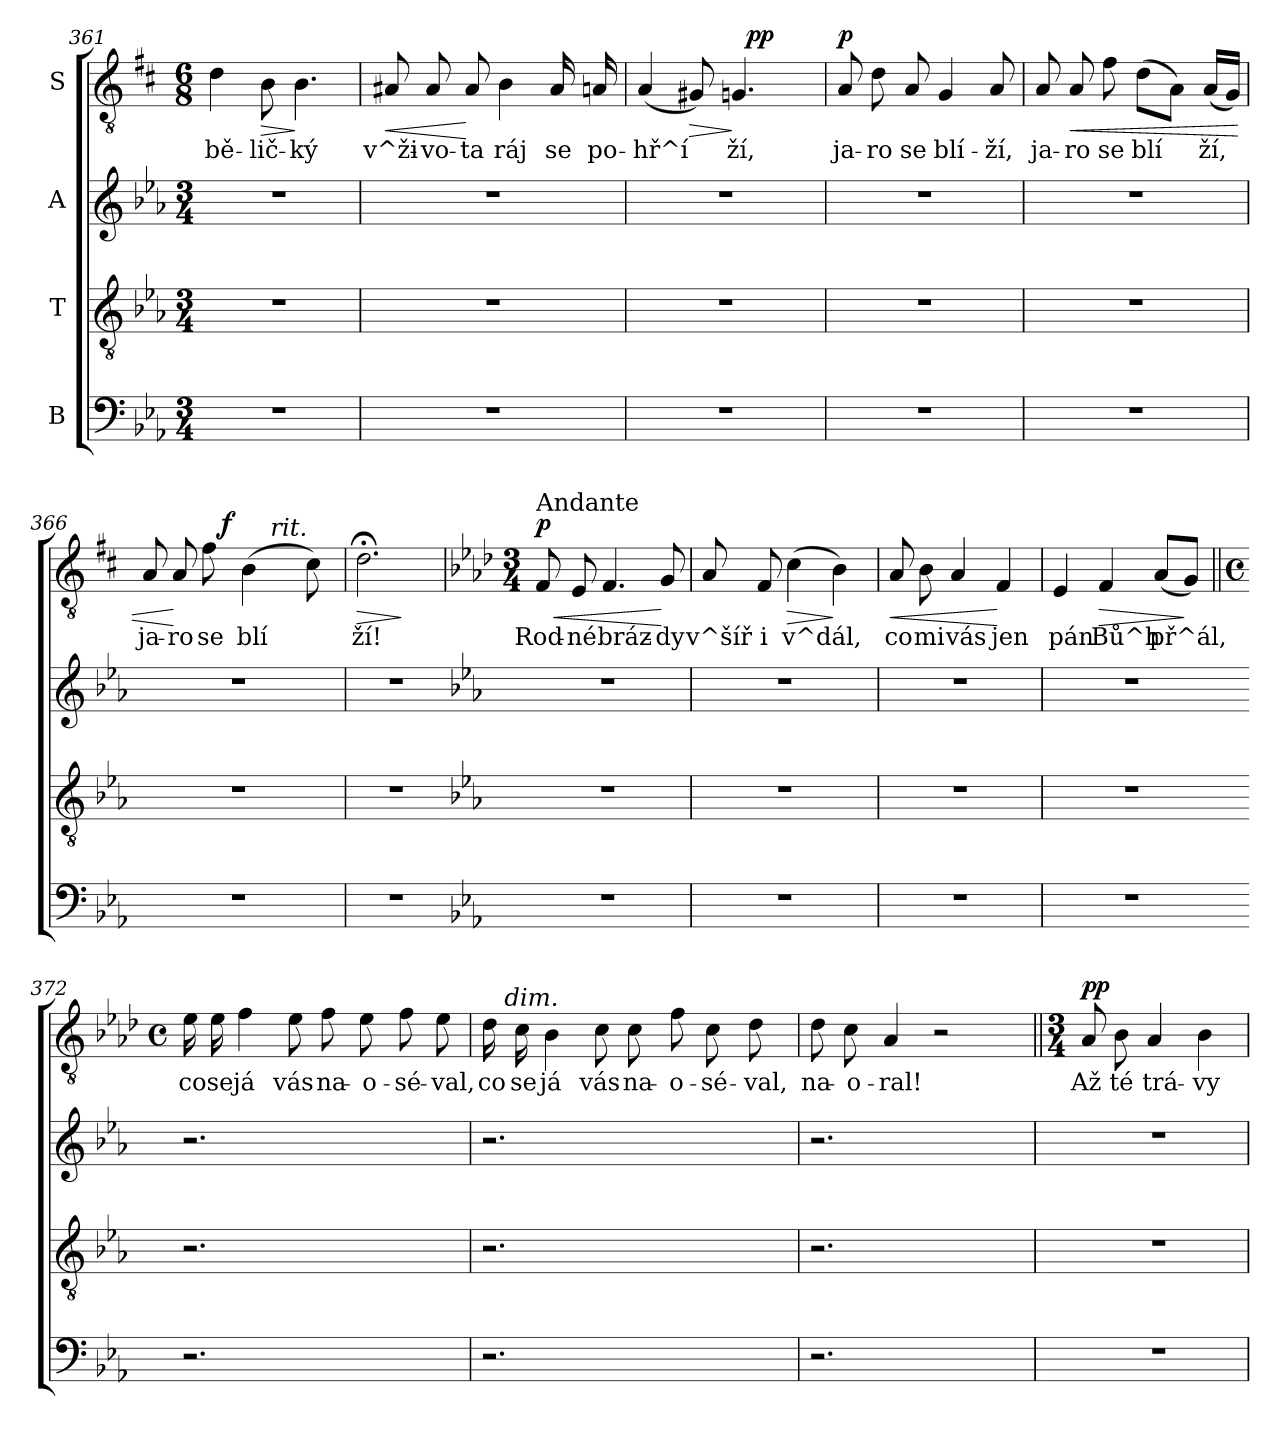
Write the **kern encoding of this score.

**kern	**kern	**kern	**kern	**text	**dynam
*part4	*part3	*part2	*part1	*part1	*part1
*staff4	*staff3	*staff2	*staff1	*staff1	*staff1
*I"B	*I"T	*I"A	*I"S	*	*
!!LO:LB:g=z
*clefF4	*clefGv2	*clefG2	*clefGv2	*	*
*k[b-e-a-]	*k[b-e-a-]	*k[b-e-a-]	*k[f#c#]	*	*
*E-:	*E-:	*E-:	*D:	*	*
*M3/4	*M3/4	*M3/4	*M6/8	*	*
=361	=361	=361	=361	=361	=361
!	!	!	!	!LO:LY:b:rj	!
2.r	2.r	2.r	4d\	bě-	.
!	!	!	!	!LO:LY:b:rj	!LO:HP:b
.	.	.	8B\	-lič-	>
!	!	!	!	!LO:LY:b:rj	!
.	.	.	4.B\	-ký	]
=362	=362	=362	=362	=362	=362
!	!	!	!	!LO:LY:b:rj	!LO:HP:b
2.r	2.r	2.r	8A#X/	v^ži-	<
!	!	!	!	!LO:LY:b:rj	!
.	.	.	8A#/	-vo-	.
!	!	!	!	!LO:LY:b:rj	!
.	.	.	8A#/	-ta	[
!	!	!	!	!LO:LY:b:rj	!
.	.	.	4B\	ráj	.
!	!	!	!	!LO:LY:b:rj	!
.	.	.	16A#/	se	.
!	!	!	!	!LO:LY:b:rj	!
.	.	.	16An/	po-	.
=363	=363	=363	=363	=363	=363
!	!	!	!LO:TX:a:i:t=rit.	!	!
!	!	!	!	!LO:LY:b:rj	!
*	*	*	*^	*	*
2.r	2.r	2.r	(<4A/	4ryy	-hř^í-	.
!	!	!	!	!	!LO:LY:b:rj	!LO:HP:b
.	.	.	8G#X/)	8ryy	--	>
!	!	!	!	!	!LO:LY:b:rj	!
.	.	.	4.Gn/	32ryy	-ží,	]
!	!	!	!	!	!	!LO:DY:b
.	.	.	.	4ryy	.	pp
.	.	.	.	16.ryy	.	.
=364	=364	=364	=364	=364	=364	=364
!	!	!	!	!	!LO:LY:b:rj	!LO:DY:a
*	*	*	*v	*v	*	*
2.r	2.r	2.r	8A/	ja-	p
!	!	!	!	!LO:LY:b:rj	!
.	.	.	8d\	-ro	.
!	!	!	!	!LO:LY:b:rj	!
.	.	.	8A/	se	.
!	!	!	!	!LO:LY:b:rj	!
.	.	.	4G/	blí-	.
!	!	!	!	!LO:LY:b:rj	!
.	.	.	8A/	-ží,	.
!!LO:LB:g=z
=365	=365	=365	=365	=365	=365
!	!	!	!	!LO:LY:b:rj	!
2.r	2.r	2.r	8A/	ja-	.
!	!	!	!	!LO:LY:b:rj	!LO:HP:b
.	.	.	8A/	-ro	<
!	!	!	!	!LO:LY:b:rj	!
.	.	.	8f#\	se	.
!	!	!	!	!LO:LY:b:rj	!
.	.	.	(>8d\L	blí-	.
!	!	!	!	!LO:LY:b:rj	!
.	.	.	8A\J)	--	.
!	!	!	!	!LO:LY:b:rj	!
.	.	.	(<16A/L	-ží,	.
!	!	!	!	!LO:LY:b:rj	!
.	.	.	16G/J)	.	.
=366	=366	=366	=366	=366	=366
!	!	!	!	!LO:LY:b:rj	!
*	*	*	*^	*	*
*	*	*	*	*^	*	*
2.r	2.r	2.r	8A/	4ryy	4ryy	ja-	.
!	!	!	!	!	!	!LO:LY:b:rj	!
.	.	.	8A/	.	.	-ro	[
!	!	!	!	!	!	!LO:LY:b:rj	!
.	.	.	8f#\	16ryy	8ryy	se	.
!	!	!	!	!	!	!	!LO:DY:a
.	.	.	.	4..ryy	.	.	f
!	!	!	!	!	!	!LO:LY:b:rj	!
.	.	.	(>4B\	.	16ryy	blí-	.
.	.	.	.	.	64ryy	.	.
!	!	!	!	!	!LO:TX:a:i:t=rit.	!	!
.	.	.	.	.	4ryy	.	.
!	!	!	!	!	!	!LO:LY:b:rj	!
.	.	.	8c#\)	.	.	--	.
.	.	.	.	.	32.ryy	.	.
=367	=367	=367	=367	=367	=367	=367	=367
!	!	!	!	!	!	!LO:LY:b:rj	!LO:HP:b
*	*	*	*v	*v	*v	*	*
2.r	2.r	2.r	2.d;<\	-ží!	>
.	.	.	.	.	]
=368	=368	=368	=368!	=368!	=368!
*	*	*	*k[b-e-a-d-]	*	*
*	*	*	*A-:	*	*
*	*	*	*M3/4	*	*
!	!	!	!LO:TX:a:t=Andante	!	!
!	!	!	!	!LO:LY:b:rj	!LO:HP:b
!	!	!	!	!	!LO:DY:n=1:a
2.r	2.r	2.r	8F/	Rod-	< p
!	!	!	!	!LO:LY:b:rj	!
.	.	.	8E-/	-né	.
!	!	!	!	!LO:LY:b:rj	!
.	.	.	4.F/	bráz-	.
!	!	!	!	!LO:LY:b:rj	!
.	.	.	8G/	-dy	[
=369	=369	=369	=369	=369	=369
!	!	!	!	!LO:LY:b:rj	!
2.r	2.r	2.r	8A-/	v^šíř	.
!	!	!	!	!LO:LY:b:rj	!
.	.	.	8F/	i	.
!	!	!	!	!LO:LY:b:rj	!LO:HP:b
.	.	.	(>4c\	v^dál,	>
!	!	!	!	!LO:LY:b:rj	!
.	.	.	4B-\)	.	]
=370	=370	=370	=370	=370	=370
!	!	!	!	!LO:LY:b:rj	!LO:HP:b
2.r	2.r	2.r	8A-/	co	<
!	!	!	!	!LO:LY:b:rj	!
.	.	.	8B-\	mi	.
!	!	!	!	!LO:LY:b:rj	!
.	.	.	4A-/	vás	.
!	!	!	!	!LO:LY:b:rj	!
.	.	.	4F/	jen	[
=371	=371	=371	=371	=371	=371
!	!	!	!	!LO:LY:b:rj	!
2.r	2.r	2.r	4E-/	pán	.
!	!	!	!	!LO:LY:b:rj	!LO:HP:b
.	.	.	4F/	Bů^h	>
!	!	!	!	!LO:LY:b:rj	!
.	.	.	(<8A-/L	př^ál,	.
!	!	!	!	!LO:LY:b:rj	!
.	.	.	8G/J)	.	]
!!LO:LB:g=z
=372	=372	=372	=372||	=372||	=372||
*	*	*	*M4/4	*	*
*	*	*	*met(c)	*	*
!	!	!	!	!LO:LY:b:rj	!
2.r	2.r	2.r	16e-\	cose	.
!	!	!	!	!LO:LY:b:rj	!
.	.	.	16e-\	.	.
!	!	!	!	!LO:LY:b:rj	!
.	.	.	4f\	já	.
!	!	!	!	!LO:LY:b:rj	!
.	.	.	8e-\	vás	.
!	!	!	!	!LO:LY:b:rj	!
.	.	.	8f\	na-	.
!	!	!	!	!LO:LY:b:rj	!
.	.	.	8e-\	-o-	.
!	!	!	!	!LO:LY:b:rj	!
4ryy	4ryy	4ryy	8f\	-sé-	.
!	!	!	!	!LO:LY:b:rj	!
.	.	.	8e-\	-val,	.
=373	=373	=373	=373	=373	=373
!	!	!	!	!LO:LY:b:rj	!
*	*	*	*^	*	*
2.r	2.r	2.r	16d-\	32.ryy	co	.
!	!	!	!	!LO:TX:a:i:t=dim.	!	!
.	.	.	.	2ryy	.	.
!	!	!	!	!	!LO:LY:b:rj	!
.	.	.	16c\	.	se	.
!	!	!	!	!	!LO:LY:b:rj	!
.	.	.	4B-\	.	já	.
!	!	!	!	!	!LO:LY:b:rj	!
.	.	.	8c\	.	vás	.
!	!	!	!	!	!LO:LY:b:rj	!
.	.	.	8c\	.	na-	.
.	.	.	.	4ryy	.	.
!	!	!	!	!	!LO:LY:b:rj	!
.	.	.	8f\	.	-o-	.
!	!	!	!	!	!LO:LY:b:rj	!
4ryy	4ryy	4ryy	8c\	.	-sé-	.
.	.	.	.	8ryy	.	.
!	!	!	!	!	!LO:LY:b:rj	!
.	.	.	8d-\	.	-val,	.
.	.	.	.	16ryy	.	.
.	.	.	.	64ryy	.	.
=374	=374	=374	=374	=374	=374	=374
!	!	!	!	!	!LO:LY:b:rj	!
*	*	*	*v	*v	*	*
2.r	2.r	2.r	8d-\	na-	.
!	!	!	!	!LO:LY:b:rj	!
.	.	.	8c\	-o-	.
!	!	!	!	!LO:LY:b:rj	!
.	.	.	4A-/	-ral!	.
.	.	.	2r	.	.
4ryy	4ryy	4ryy	.	.	.
!!LO:PB:g=z
=375	=375	=375	=375||	=375||	=375||
*	*	*	*M3/4	*	*
!	!	!	!	!LO:LY:b:rj	!LO:DY:a
2.r	2.r	2.r	8A-/	Až	pp
!	!	!	!	!LO:LY:b:rj	!
.	.	.	8B-\	té	.
!	!	!	!	!LO:LY:b:rj	!
.	.	.	4A-/	trá-	.
!	!	!	!	!LO:LY:b:rj	!
.	.	.	4B-\	-vy	.
=	=	=	=	=	=
*-	*-	*-	*-	*-	*-
